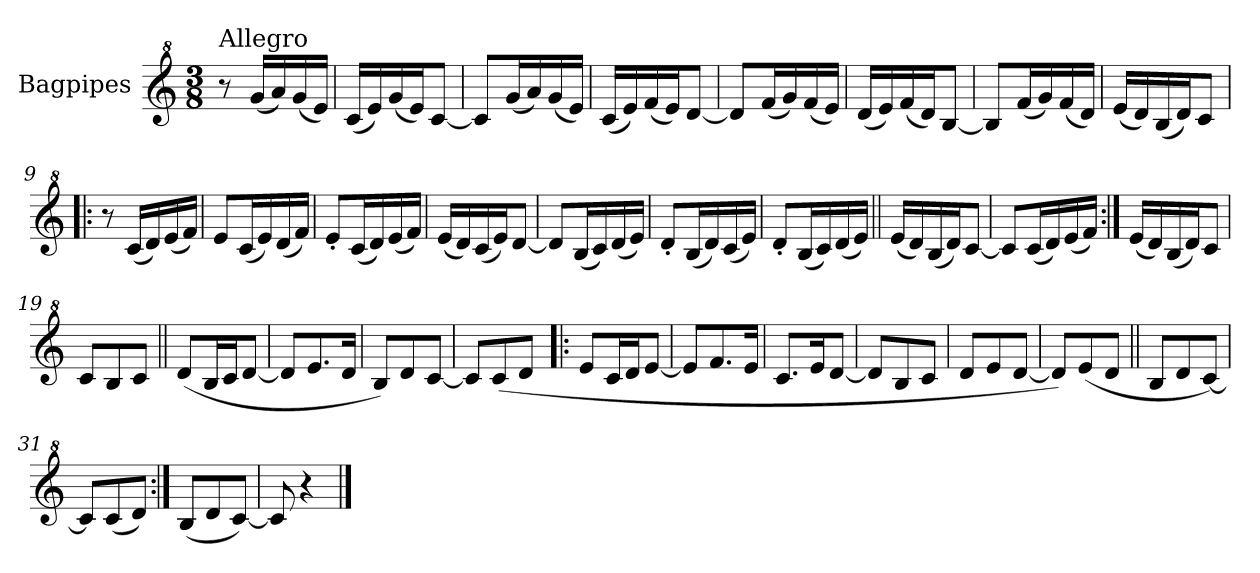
**kern
*part1
*staff1
*I"Bagpipes
*I'Bag
*clefG^2
*k[]
*C:
*M3/8
=1
!LO:TX:a:t=Allegro
8r
(16gg/LL
16aa/)
(16gg/
16ee/JJ)
=2
(16cc/LL
16ee/)
(16gg/
16ee/J)
[8cc/J
=3
8cc/L]
(16gg/L
16aa/)
(16gg/
16ee/JJ)
=4
(16cc/LL
16ee/)
(16ff/
16ee/J)
[8dd/J
=5
8dd/L]
(16ff/L
16gg/)
(16ff/
16ee/JJ)
=6
(16dd/LL
16ee/)
(16ff/
16dd/J)
[8b/J
=7
8b/L]
(16ff/L
16gg/)
(16ff/
16dd/JJ)
!!LO:LB:g=z
=8
(16ee/LL
16dd/)
(16b/
16dd/J)
8cc/J
=9!|:
8r
(16cc/LL
16dd/)
(16ee/
16ff/JJ)
=10
8ee/L
(16cc/L
16ee/)
(16dd/
16ff/JJ)
=11
8ee'/L
(16cc/L
16dd/)
(16ee/
16ff/JJ)
=12
(16ee/LL
16dd/)
(16cc/
16ee/J)
[8dd/J
=13
8dd/L]
(16b/L
16cc/)
(16dd/
16ee/JJ)
=14
8dd'/L
(16b/L
16dd/)
(16cc/
16ee/JJ)
!!LO:LB:g=z
=15
8dd'/L
(16b/L
16cc/)
(16dd/
16ee/JJ)
=16||
(16ee/LL
16dd/)
(16b/
16dd/J)
[8cc/J
=17
8cc/L]
(16cc/L
16dd/)
(16ee/
16ff/JJ)
=18:|!
(16ee/LL
16dd/)
(16b/
16dd/J)
8cc/J
=19
8cc/L
8b/
8cc/J
=20||
(8dd/L
16b/L
16cc/J
[8dd/J
=21
8dd/L]
8.ee/
16dd/Jk
=22
8b/L)
8dd/
[8cc/J
=23
8cc/L]
(8cc/
8dd/J
!!LO:LB:g=z
=24!|:
8ee/L
16cc/L
16dd/J
[8ee/J
=25
8ee/L]
8.ff/
16ee/Jk
=26
8.cc/L
16ee/K
[8dd/J
=27
8dd/L]
8b/
8cc/J
=28
8dd/L
8ee/
[8dd/J
=29
8dd/L])
(8ee/
8dd/J
=30||
8b/L
8dd/
[8cc/J)
=31
8cc/L]
(8cc/
8dd/J)
=32:|!
(8b/L
8dd/
[8cc/J)
=33
8cc/]
4r
==
*-
